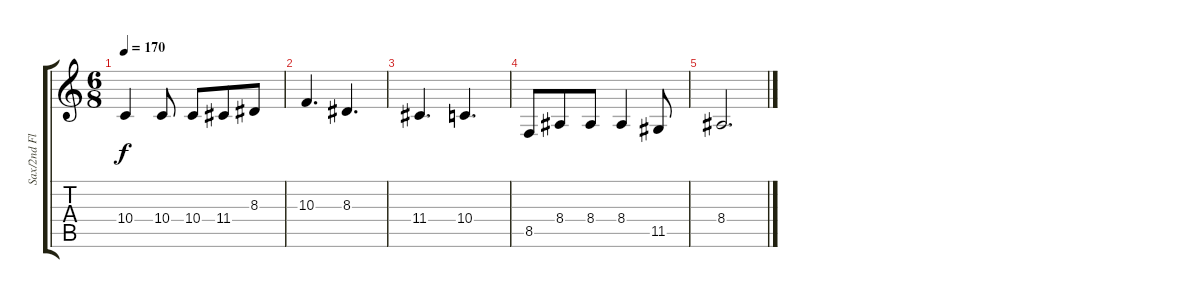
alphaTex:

\track ("Sax/2nd Flute" "Sax/2nd Fl") {instrument sopranosax}
\staff {score tabs}
\tuning (E4 B3 G3 D3 A2 E2) {hide}
\ts (6 8)
\tempo 170
\clef g2
\ks c
10.4.4{dy f} 10.4.8 10.4.8 11.4.8 8.3.8 |
10.3.4{d} 8.3.4{d} |
11.4.4{d} 10.4.4{d} |
8.5.8 8.4.8 8.4.8 8.4.4 11.5.8 |
8.4.2{d}
